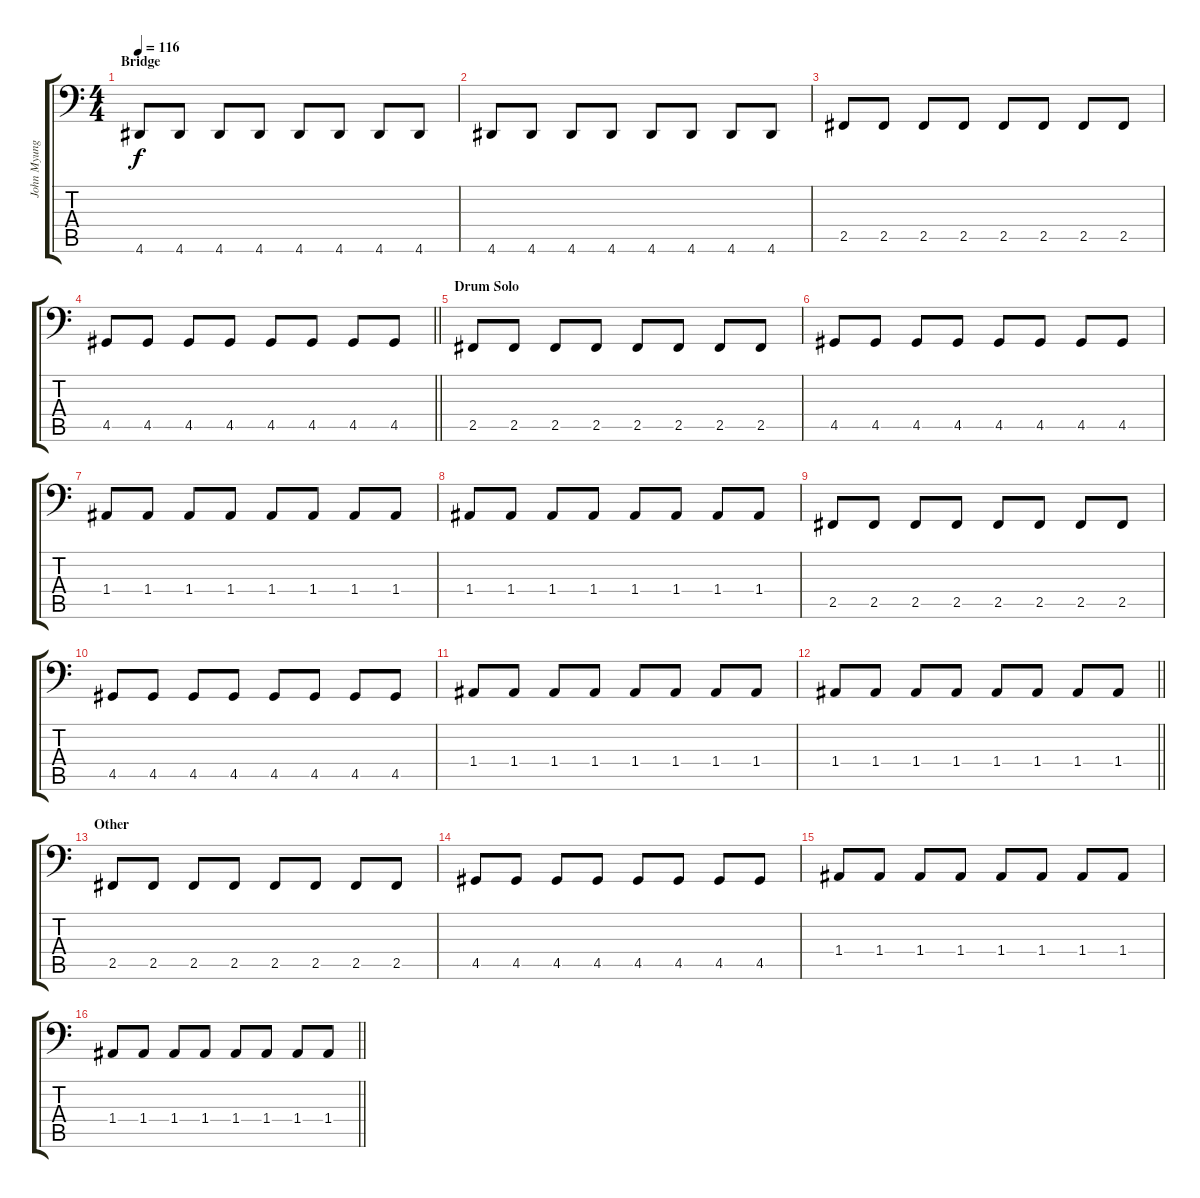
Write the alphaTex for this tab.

\track ("John Myung [Bass]" "John Myung") {instrument electricbassfinger}
\staff {score tabs}
\tuning (C3 G2 D2 A1 E1 B0) {hide}
\ts (4 4)
\section ("" "Bridge")
\tempo 116
\clef f4
\ks c
4.6.8{dy f} 4.6.8 4.6.8 4.6.8 4.6.8 4.6.8 4.6.8 4.6.8 |
4.6.8 4.6.8 4.6.8 4.6.8 4.6.8 4.6.8 4.6.8 4.6.8 |
2.5.8 2.5.8 2.5.8 2.5.8 2.5.8 2.5.8 2.5.8 2.5.8 |
\barLineRight lightlight
4.5.8 4.5.8 4.5.8 4.5.8 4.5.8 4.5.8 4.5.8 4.5.8 |
\section ("" "Drum Solo")
2.5.8 2.5.8 2.5.8 2.5.8 2.5.8 2.5.8 2.5.8 2.5.8 |
4.5.8 4.5.8 4.5.8 4.5.8 4.5.8 4.5.8 4.5.8 4.5.8 |
1.4.8 1.4.8 1.4.8 1.4.8 1.4.8 1.4.8 1.4.8 1.4.8 |
1.4.8 1.4.8 1.4.8 1.4.8 1.4.8 1.4.8 1.4.8 1.4.8 |
2.5.8 2.5.8 2.5.8 2.5.8 2.5.8 2.5.8 2.5.8 2.5.8 |
4.5.8 4.5.8 4.5.8 4.5.8 4.5.8 4.5.8 4.5.8 4.5.8 |
1.4.8 1.4.8 1.4.8 1.4.8 1.4.8 1.4.8 1.4.8 1.4.8 |
\barLineRight lightlight
1.4.8 1.4.8 1.4.8 1.4.8 1.4.8 1.4.8 1.4.8 1.4.8 |
\section ("" "Other")
2.5.8 2.5.8 2.5.8 2.5.8 2.5.8 2.5.8 2.5.8 2.5.8 |
4.5.8 4.5.8 4.5.8 4.5.8 4.5.8 4.5.8 4.5.8 4.5.8 |
1.4.8 1.4.8 1.4.8 1.4.8 1.4.8 1.4.8 1.4.8 1.4.8 |
\barLineRight lightlight
1.4.8 1.4.8 1.4.8 1.4.8 1.4.8 1.4.8 1.4.8 1.4.8
